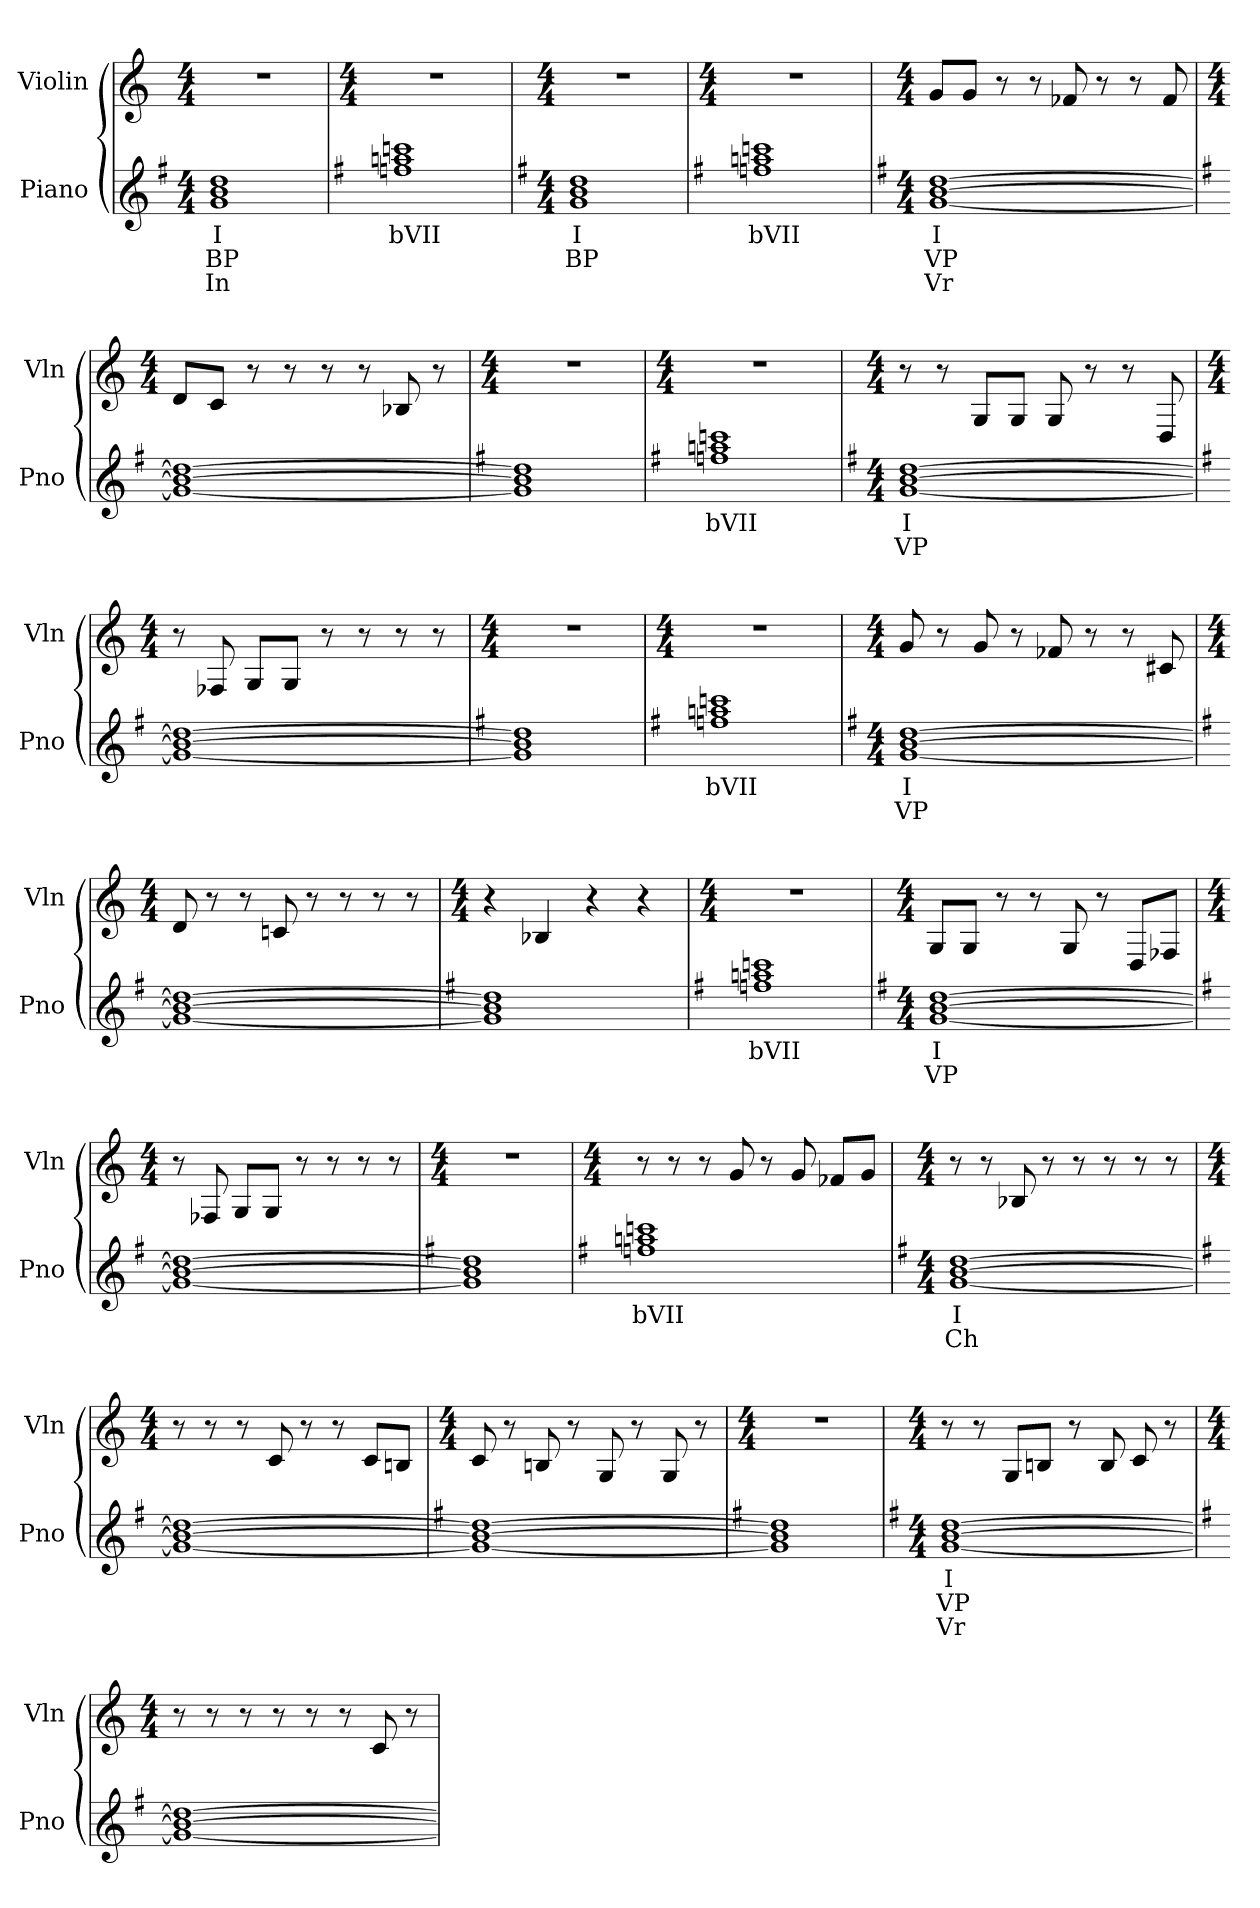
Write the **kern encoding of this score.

**kern	**text	**text	**text	**kern
*part2	*part2	*part2	*part2	*part1
*staff2	*staff2	*staff2	*staff2	*staff1
*I"Piano	*	*	*	*I"Violin
*I'Pno	*	*	*	*I'Vln
*k[f#]	*	*	*	*
*G:	*	*	*	*
*M4/4	*	*	*	*M4/4
=	=	=	=	=
1g 1b 1dd	I	BP	In	1r
=	=	=	=	=
*k[f#]	*	*	*	*
*G:	*	*	*	*
*	*	*	*	*M4/4
1ffn 1aan 1cccn	bVII	.	.	1r
=	=	=	=	=
*k[f#]	*	*	*	*
*G:	*	*	*	*
*M4/4	*	*	*	*M4/4
1g 1b 1dd	I	BP	.	1r
=	=	=	=	=
*k[f#]	*	*	*	*
*G:	*	*	*	*
*	*	*	*	*M4/4
1ffn 1aan 1cccn	bVII	.	.	1r
=	=	=	=	=
*k[f#]	*	*	*	*
*G:	*	*	*	*
*M4/4	*	*	*	*M4/4
[1g [1b [1dd	I	VP	Vr	8gL
.	.	.	.	8gJ
.	.	.	.	8r
.	.	.	.	8r
.	.	.	.	8f-X
.	.	.	.	8r
.	.	.	.	8r
.	.	.	.	8f-
=	=	=	=	=
*k[f#]	*	*	*	*
*G:	*	*	*	*
*	*	*	*	*M4/4
1g_ 1b_ 1dd_	.	.	.	8dL
.	.	.	.	8cJ
.	.	.	.	8r
.	.	.	.	8r
.	.	.	.	8r
.	.	.	.	8r
.	.	.	.	8B-X
.	.	.	.	8r
=	=	=	=	=
*k[f#]	*	*	*	*
*G:	*	*	*	*
*	*	*	*	*M4/4
1g] 1b] 1dd]	.	.	.	1r
=	=	=	=	=
*k[f#]	*	*	*	*
*G:	*	*	*	*
*	*	*	*	*M4/4
1ffn 1aan 1cccn	bVII	.	.	1r
=	=	=	=	=
*k[f#]	*	*	*	*
*G:	*	*	*	*
*M4/4	*	*	*	*M4/4
[1g [1b [1dd	I	VP	.	8r
.	.	.	.	8r
.	.	.	.	8GL
.	.	.	.	8GJ
.	.	.	.	8G
.	.	.	.	8r
.	.	.	.	8r
.	.	.	.	8D
=	=	=	=	=
*k[f#]	*	*	*	*
*G:	*	*	*	*
*	*	*	*	*M4/4
1g_ 1b_ 1dd_	.	.	.	8r
.	.	.	.	8F-X
.	.	.	.	8GL
.	.	.	.	8GJ
.	.	.	.	8r
.	.	.	.	8r
.	.	.	.	8r
.	.	.	.	8r
=	=	=	=	=
*k[f#]	*	*	*	*
*G:	*	*	*	*
*	*	*	*	*M4/4
1g] 1b] 1dd]	.	.	.	1r
=	=	=	=	=
*k[f#]	*	*	*	*
*G:	*	*	*	*
*	*	*	*	*M4/4
1ffn 1aan 1cccn	bVII	.	.	1r
=	=	=	=	=
*k[f#]	*	*	*	*
*G:	*	*	*	*
*M4/4	*	*	*	*M4/4
[1g [1b [1dd	I	VP	.	8g
.	.	.	.	8r
.	.	.	.	8g
.	.	.	.	8r
.	.	.	.	8f-X
.	.	.	.	8r
.	.	.	.	8r
.	.	.	.	8c#X
=	=	=	=	=
*k[f#]	*	*	*	*
*G:	*	*	*	*
*	*	*	*	*M4/4
1g_ 1b_ 1dd_	.	.	.	8d
.	.	.	.	8r
.	.	.	.	8r
.	.	.	.	8cn
.	.	.	.	8r
.	.	.	.	8r
.	.	.	.	8r
.	.	.	.	8r
=	=	=	=	=
*k[f#]	*	*	*	*
*G:	*	*	*	*
*	*	*	*	*M4/4
1g] 1b] 1dd]	.	.	.	4r
.	.	.	.	4B-X
.	.	.	.	4r
.	.	.	.	4r
=	=	=	=	=
*k[f#]	*	*	*	*
*G:	*	*	*	*
*	*	*	*	*M4/4
1ffn 1aan 1cccn	bVII	.	.	1r
=	=	=	=	=
*k[f#]	*	*	*	*
*G:	*	*	*	*
*M4/4	*	*	*	*M4/4
[1g [1b [1dd	I	VP	.	8GL
.	.	.	.	8GJ
.	.	.	.	8r
.	.	.	.	8r
.	.	.	.	8G
.	.	.	.	8r
.	.	.	.	8DL
.	.	.	.	8F-XJ
=	=	=	=	=
*k[f#]	*	*	*	*
*G:	*	*	*	*
*	*	*	*	*M4/4
1g_ 1b_ 1dd_	.	.	.	8r
.	.	.	.	8F-X
.	.	.	.	8GL
.	.	.	.	8GJ
.	.	.	.	8r
.	.	.	.	8r
.	.	.	.	8r
.	.	.	.	8r
=	=	=	=	=
*k[f#]	*	*	*	*
*G:	*	*	*	*
*	*	*	*	*M4/4
1g] 1b] 1dd]	.	.	.	1r
=	=	=	=	=
*k[f#]	*	*	*	*
*G:	*	*	*	*
*	*	*	*	*M4/4
1ffn 1aan 1cccn	bVII	.	.	8r
.	.	.	.	8r
.	.	.	.	8r
.	.	.	.	8g
.	.	.	.	8r
.	.	.	.	8g
.	.	.	.	8f-XL
.	.	.	.	8gJ
=	=	=	=	=
*k[f#]	*	*	*	*
*G:	*	*	*	*
*M4/4	*	*	*	*M4/4
[1g [1b [1dd	I	Ch	.	8r
.	.	.	.	8r
.	.	.	.	8B-X
.	.	.	.	8r
.	.	.	.	8r
.	.	.	.	8r
.	.	.	.	8r
.	.	.	.	8r
=	=	=	=	=
*k[f#]	*	*	*	*
*G:	*	*	*	*
*	*	*	*	*M4/4
1g_ 1b_ 1dd_	.	.	.	8r
.	.	.	.	8r
.	.	.	.	8r
.	.	.	.	8c
.	.	.	.	8r
.	.	.	.	8r
.	.	.	.	8cL
.	.	.	.	8BnJ
=	=	=	=	=
*k[f#]	*	*	*	*
*G:	*	*	*	*
*	*	*	*	*M4/4
1g_ 1b_ 1dd_	.	.	.	8c
.	.	.	.	8r
.	.	.	.	8Bn
.	.	.	.	8r
.	.	.	.	8G
.	.	.	.	8r
.	.	.	.	8G
.	.	.	.	8r
=	=	=	=	=
*k[f#]	*	*	*	*
*G:	*	*	*	*
*	*	*	*	*M4/4
1g] 1b] 1dd]	.	.	.	1r
=	=	=	=	=
*k[f#]	*	*	*	*
*G:	*	*	*	*
*M4/4	*	*	*	*M4/4
[1g [1b [1dd	I	VP	Vr	8r
.	.	.	.	8r
.	.	.	.	8GL
.	.	.	.	8BnJ
.	.	.	.	8r
.	.	.	.	8B
.	.	.	.	8c
.	.	.	.	8r
=	=	=	=	=
*k[f#]	*	*	*	*
*G:	*	*	*	*
*	*	*	*	*M4/4
1g_ 1b_ 1dd_	.	.	.	8r
.	.	.	.	8r
.	.	.	.	8r
.	.	.	.	8r
.	.	.	.	8r
.	.	.	.	8r
.	.	.	.	8c
.	.	.	.	8r
=	=	=	=	=
*-	*-	*-	*-	*-
